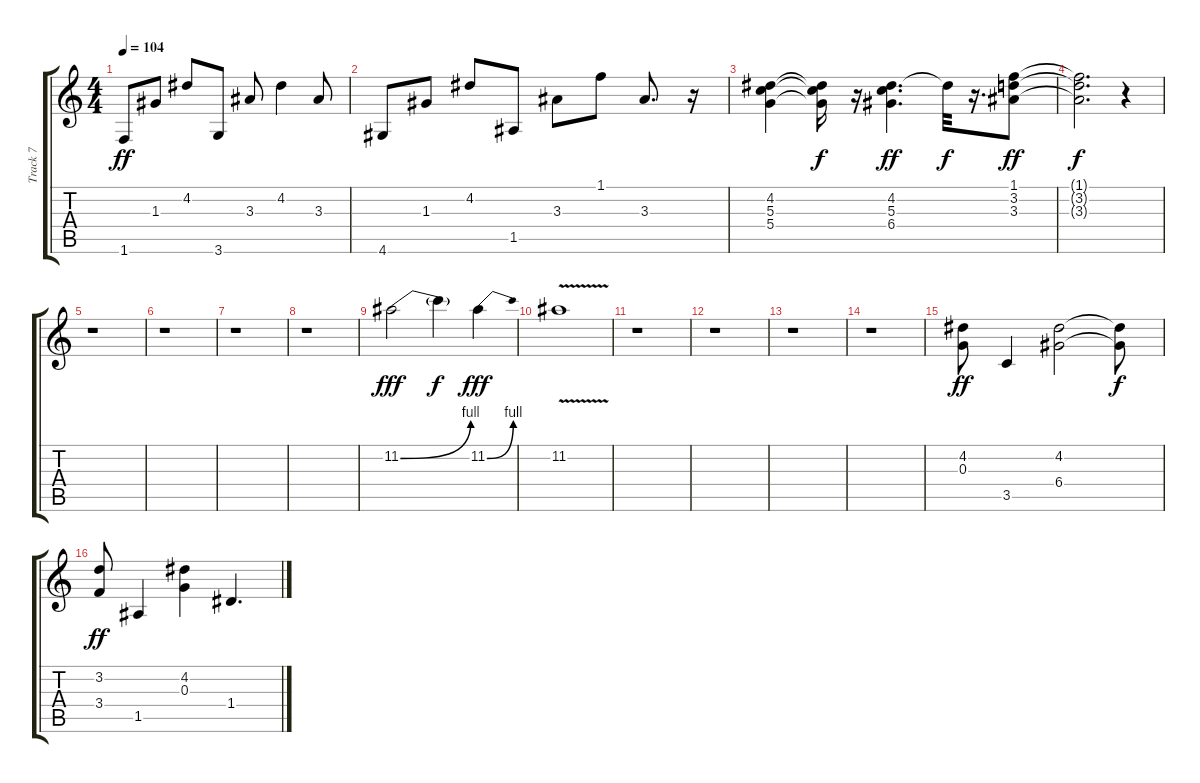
\track ("Track 7" "Track 7") {instrument acousticguitarsteel}
\staff {score tabs}
\tuning (E4 B3 G3 D3 A2 E2) {hide}
\ts (4 4)
\tempo 104
\clef g2
\ks c
1.6.8{dy ff} 1.3.8 4.2.8 3.6.8 3.3.8 4.2.4 3.3.8 |
4.6.8 1.3.8 4.2.8 1.5.8 3.3.8 1.1.8 3.3.8{d} r.16 |
(4.2 5.3 5.4).4 (4.2{t} 5.3{t} 5.4{t}).16{dy f} r.16 (4.2 5.3 6.4).4{d dy ff} 4.2{t}.32{dy f} r.16{d} (1.1 3.2 3.3).8{dy ff} |
(1.1{t} 3.2{t} 3.3{t}).2{d dy f} r.4 |
r.1 |
r.1 |
r.1 |
r.1 |
11.2{be (bend 0 0 60 4)}.2{dy fff instrument distortionguitar} 11.2{t}.4{dy f} 11.2{be (bend 0 0 60 4)}.4{dy fff} |
11.2{v}.1 |
r.1 |
r.1 |
r.1 |
r.1 |
(4.2 0.3).8{dy ff volume 6 instrument acousticguitarsteel} 3.5.4 (4.2 6.4).2 (4.2{t} 6.4{t}).8{dy f} |
(3.2 3.4).8{dy ff} 1.5.4 (4.2 0.3).4 1.4.4{d}
